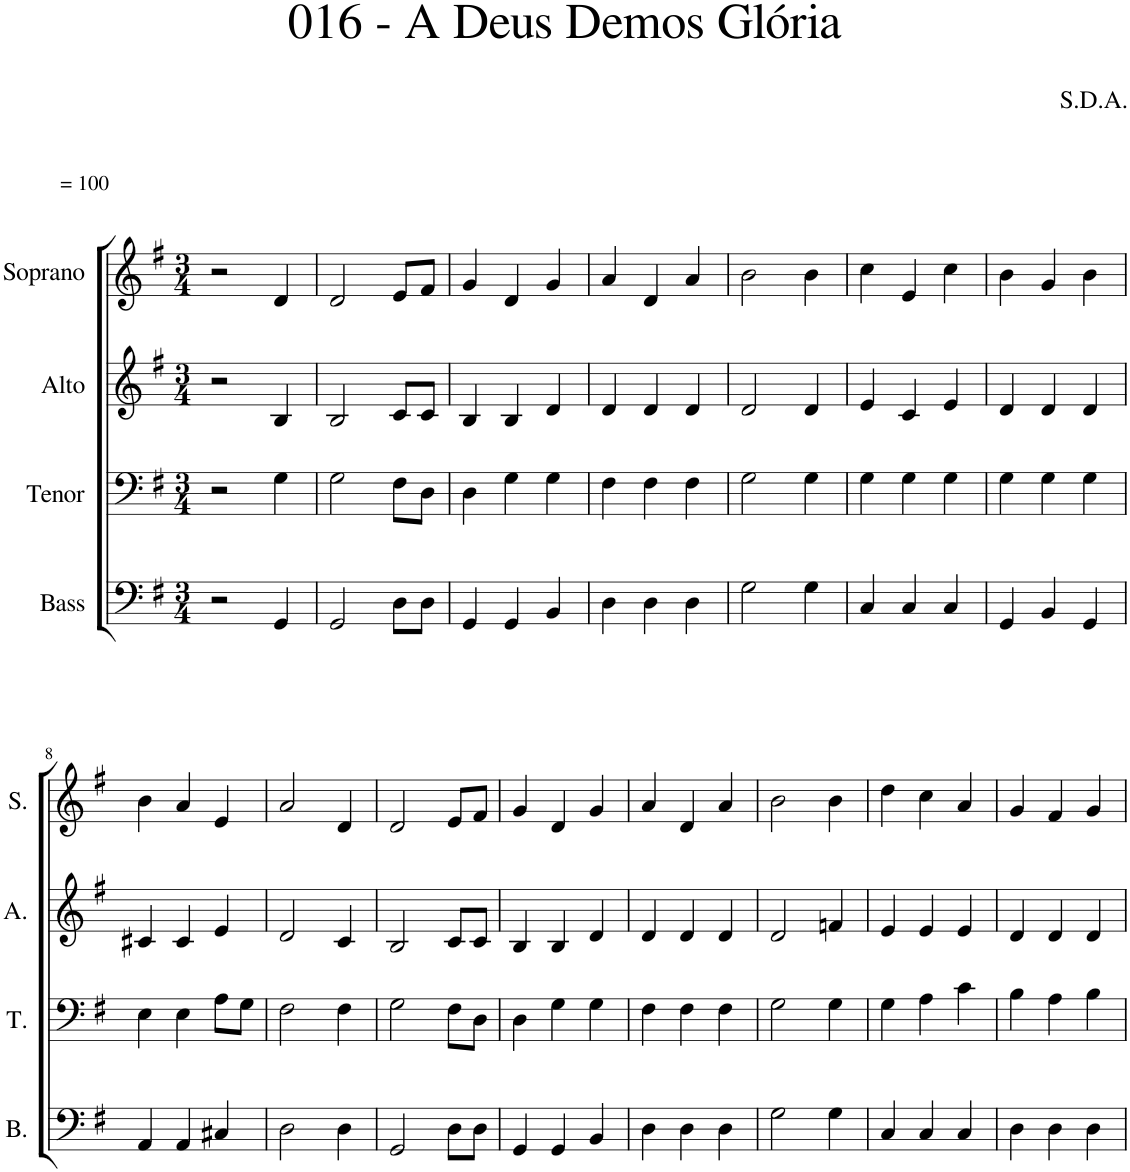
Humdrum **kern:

**kern	**kern	**kern	**kern
*part4	*part3	*part2	*part1
*staff4	*staff3	*staff2	*staff1
*I"Bass	*I"Tenor	*I"Alto	*I"Soprano
*I'B.	*I'T.	*I'A.	*I'S.
*clefF4	*clefF4	*clefG2	*clefG2
*k[f#]	*k[f#]	*k[f#]	*k[f#]
*M3/4	*M3/4	*M3/4	*M3/4
=1	=1	=1	=1
!	!	!	!LO:TX:a:t== 100
2r	2r	2r	2r
4GG/	4G\	4B/	4d/
=2	=2	=2	=2
2GG/	2G\	2B/	2d/
8D\L	8F#\L	8c/L	8e/L
8D\J	8D\J	8c/J	8f#/J
=3	=3	=3	=3
4GG/	4D\	4B/	4g/
4GG/	4G\	4B/	4d/
4BB/	4G\	4d/	4g/
=4	=4	=4	=4
4D\	4F#\	4d/	4a/
4D\	4F#\	4d/	4d/
4D\	4F#\	4d/	4a/
=5	=5	=5	=5
2G\	2G\	2d/	2b\
4G\	4G\	4d/	4b\
=6	=6	=6	=6
4C/	4G\	4e/	4cc\
4C/	4G\	4c/	4e/
4C/	4G\	4e/	4cc\
=7	=7	=7	=7
4GG/	4G\	4d/	4b\
4BB/	4G\	4d/	4g/
4GG/	4G\	4d/	4b\
!!LO:LB:g=z
=8	=8	=8	=8
4AA/	4E\	4c#X/	4b\
4AA/	4E\	4c#/	4a/
4C#X/	8A\L	4e/	4e/
.	8G\J	.	.
=9	=9	=9	=9
2D\	2F#\	2d/	2a/
4D\	4F#\	4c/	4d/
=10	=10	=10	=10
2GG/	2G\	2B/	2d/
8D\L	8F#\L	8c/L	8e/L
8D\J	8D\J	8c/J	8f#/J
=11	=11	=11	=11
4GG/	4D\	4B/	4g/
4GG/	4G\	4B/	4d/
4BB/	4G\	4d/	4g/
=12	=12	=12	=12
4D\	4F#\	4d/	4a/
4D\	4F#\	4d/	4d/
4D\	4F#\	4d/	4a/
=13	=13	=13	=13
2G\	2G\	2d/	2b\
4G\	4G\	4fn/	4b\
=14	=14	=14	=14
4C/	4G\	4e/	4dd\
4C/	4A\	4e/	4cc\
4C/	4c\	4e/	4a/
=15	=15	=15	=15
4D\	4B\	4d/	4g/
4D\	4A\	4d/	4f#/
4D\	4B\	4d/	4g/
=	=	=	=
*-	*-	*-	*-
